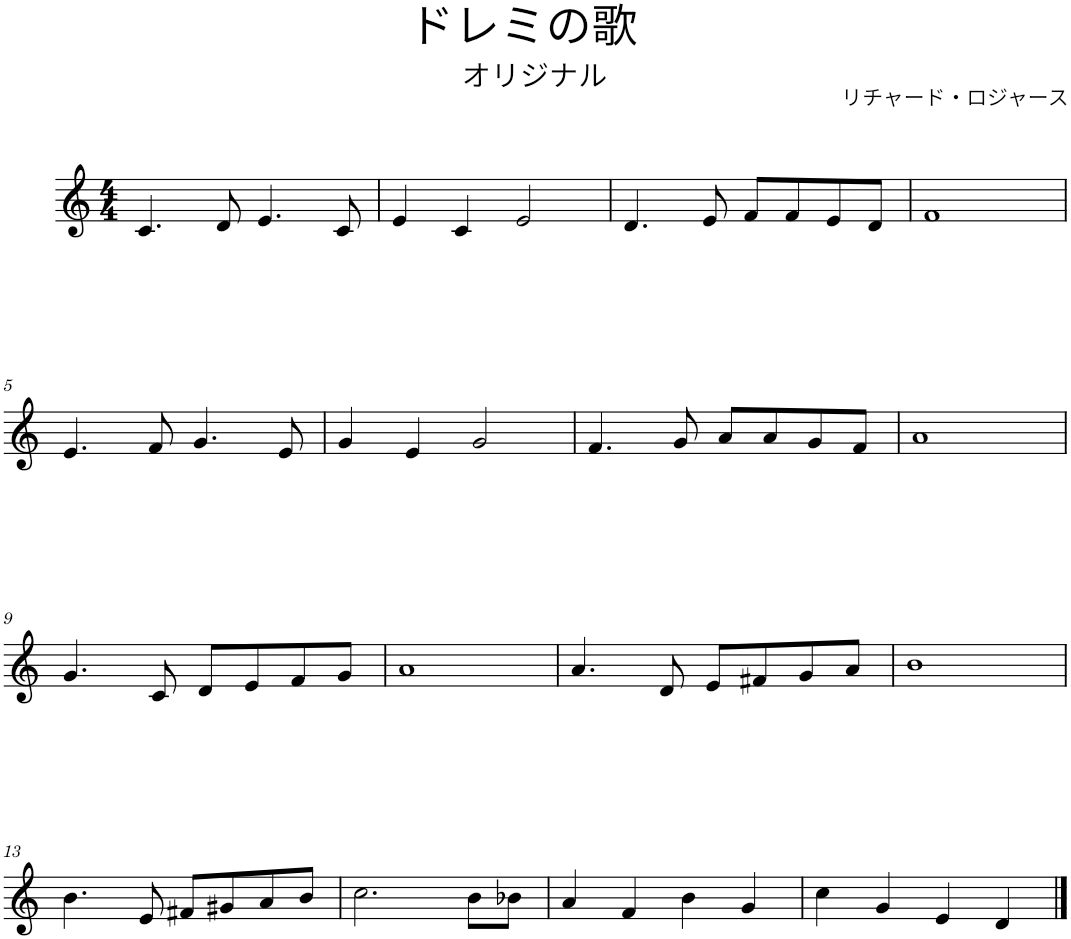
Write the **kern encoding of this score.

**kern
*part1
*staff1
*I"Piano
*I'Pno.
*clefG2
*k[]
*M4/4
=1
4.c/
8d/
4.e/
8c/
=2
4e/
4c/
2e/
=3
4.d/
8e/
8f/L
8f/
8e/
8d/J
=4
1f
!!LO:LB:g=z
=5
4.e/
8f/
4.g/
8e/
=6
4g/
4e/
2g/
=7
4.f/
8g/
8a/L
8a/
8g/
8f/J
=8
1a
!!LO:LB:g=z
=9
4.g/
8c/
8d/L
8e/
8f/
8g/J
=10
1a
=11
4.a/
8d/
8e/L
8f#X/
8g/
8a/J
=12
1b
!!LO:LB:g=z
=13
4.b\
8e/
8f#X/L
8g#X/
8a/
8b/J
=14
2.cc\
8b\L
8b-X\J
=15
4a/
4f/
4b\
4g/
=16
4cc\
4g/
4e/
4d/
==
*-
